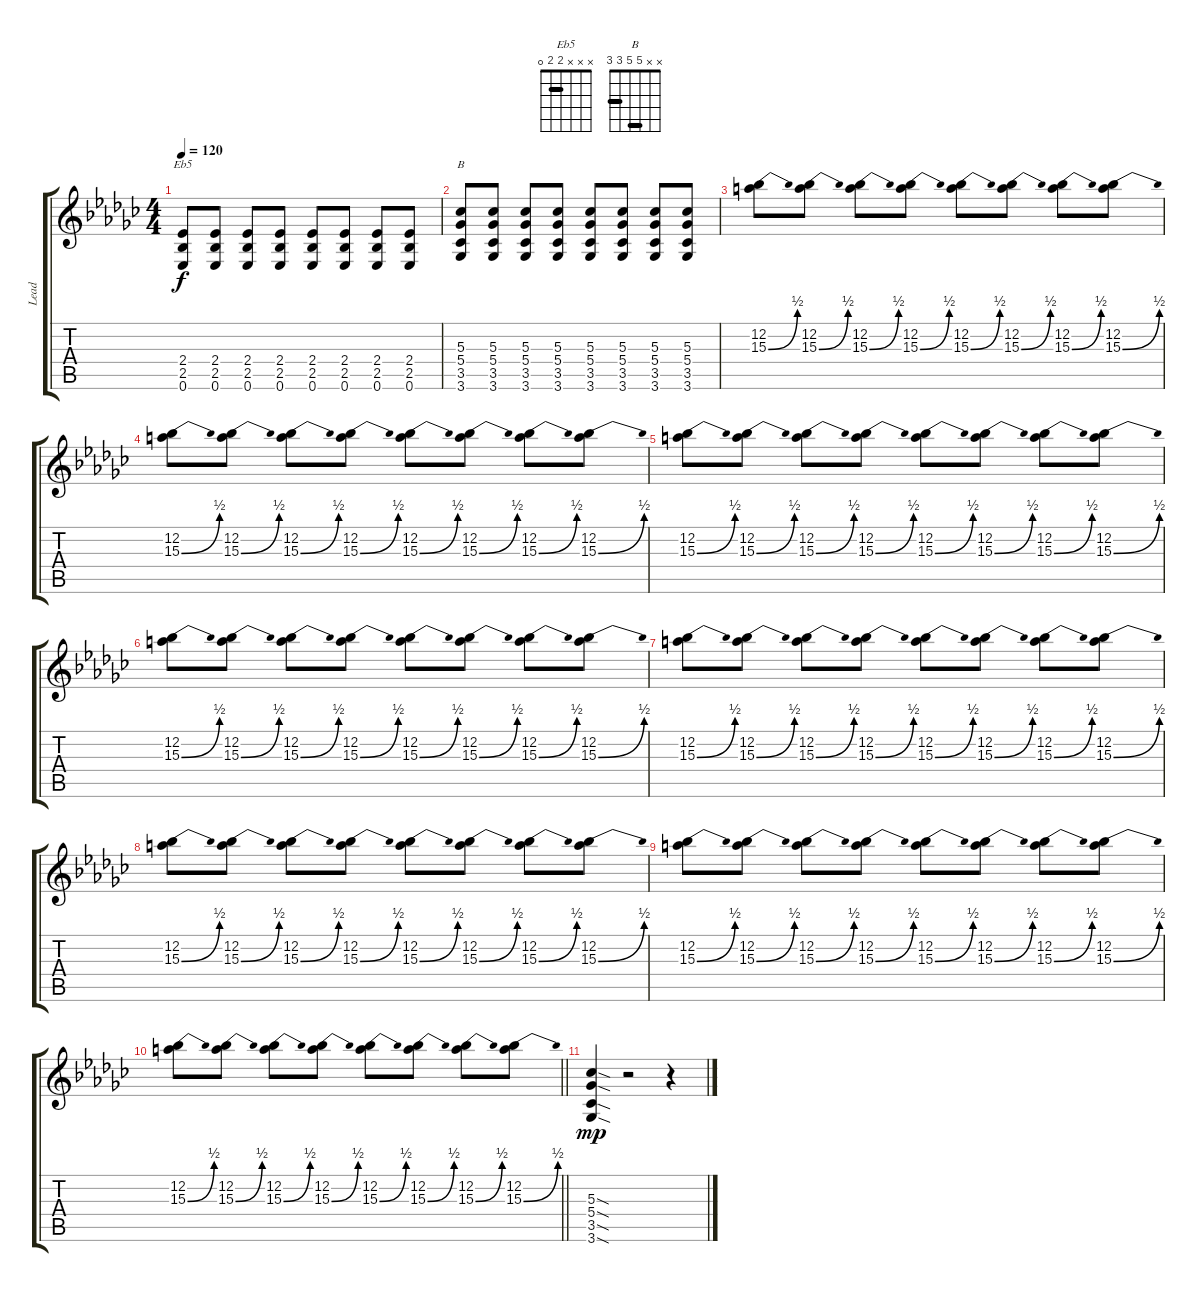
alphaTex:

\track ("Lead" "Lead") {instrument overdrivenguitar}
\staff {score tabs}
\tuning (Eb4 Bb3 Gb3 Db3 Ab2 Eb2) {hide}
\chord ("Eb5" x x x 2 2 0) {barre 2}
\chord ("B" x x 5 5 3 3) {barre (3 5)}
\ts (4 4)
\tempo 120
\clef g2
\ks gb
(2.4 2.5 0.6).8{ch "Eb5" dy f} (2.4 2.5 0.6).8 (2.4 2.5 0.6).8 (2.4 2.5 0.6).8 (2.4 2.5 0.6).8 (2.4 2.5 0.6).8 (2.4 2.5 0.6).8 (2.4 2.5 0.6).8 |
(5.3 5.4 3.5 3.6).8{ch "B"} (5.3 5.4 3.5 3.6).8 (5.3 5.4 3.5 3.6).8 (5.3 5.4 3.5 3.6).8 (5.3 5.4 3.5 3.6).8 (5.3 5.4 3.5 3.6).8 (5.3 5.4 3.5 3.6).8 (5.3 5.4 3.5 3.6).8 |
(12.2 15.3{be (bend 0 0 60 2)}).8 (12.2 15.3{be (bend 0 0 60 2)}).8 (12.2 15.3{be (bend 0 0 60 2)}).8 (12.2 15.3{be (bend 0 0 60 2)}).8 (12.2 15.3{be (bend 0 0 60 2)}).8 (12.2 15.3{be (bend 0 0 60 2)}).8 (12.2 15.3{be (bend 0 0 60 2)}).8 (12.2 15.3{be (bend 0 0 60 2)}).8 |
(12.2 15.3{be (bend 0 0 60 2)}).8 (12.2 15.3{be (bend 0 0 60 2)}).8 (12.2 15.3{be (bend 0 0 60 2)}).8 (12.2 15.3{be (bend 0 0 60 2)}).8 (12.2 15.3{be (bend 0 0 60 2)}).8 (12.2 15.3{be (bend 0 0 60 2)}).8 (12.2 15.3{be (bend 0 0 60 2)}).8 (12.2 15.3{be (bend 0 0 60 2)}).8 |
(12.2 15.3{be (bend 0 0 60 2)}).8 (12.2 15.3{be (bend 0 0 60 2)}).8 (12.2 15.3{be (bend 0 0 60 2)}).8 (12.2 15.3{be (bend 0 0 60 2)}).8 (12.2 15.3{be (bend 0 0 60 2)}).8 (12.2 15.3{be (bend 0 0 60 2)}).8 (12.2 15.3{be (bend 0 0 60 2)}).8 (12.2 15.3{be (bend 0 0 60 2)}).8 |
(12.2 15.3{be (bend 0 0 60 2)}).8 (12.2 15.3{be (bend 0 0 60 2)}).8 (12.2 15.3{be (bend 0 0 60 2)}).8 (12.2 15.3{be (bend 0 0 60 2)}).8 (12.2 15.3{be (bend 0 0 60 2)}).8 (12.2 15.3{be (bend 0 0 60 2)}).8 (12.2 15.3{be (bend 0 0 60 2)}).8 (12.2 15.3{be (bend 0 0 60 2)}).8 |
(12.2 15.3{be (bend 0 0 60 2)}).8 (12.2 15.3{be (bend 0 0 60 2)}).8 (12.2 15.3{be (bend 0 0 60 2)}).8 (12.2 15.3{be (bend 0 0 60 2)}).8 (12.2 15.3{be (bend 0 0 60 2)}).8 (12.2 15.3{be (bend 0 0 60 2)}).8 (12.2 15.3{be (bend 0 0 60 2)}).8 (12.2 15.3{be (bend 0 0 60 2)}).8 |
(12.2 15.3{be (bend 0 0 60 2)}).8 (12.2 15.3{be (bend 0 0 60 2)}).8 (12.2 15.3{be (bend 0 0 60 2)}).8 (12.2 15.3{be (bend 0 0 60 2)}).8 (12.2 15.3{be (bend 0 0 60 2)}).8 (12.2 15.3{be (bend 0 0 60 2)}).8 (12.2 15.3{be (bend 0 0 60 2)}).8 (12.2 15.3{be (bend 0 0 60 2)}).8 |
(12.2 15.3{be (bend 0 0 60 2)}).8 (12.2 15.3{be (bend 0 0 60 2)}).8 (12.2 15.3{be (bend 0 0 60 2)}).8 (12.2 15.3{be (bend 0 0 60 2)}).8 (12.2 15.3{be (bend 0 0 60 2)}).8 (12.2 15.3{be (bend 0 0 60 2)}).8 (12.2 15.3{be (bend 0 0 60 2)}).8 (12.2 15.3{be (bend 0 0 60 2)}).8 |
\barLineRight lightlight
(12.2 15.3{be (bend 0 0 60 2)}).8 (12.2 15.3{be (bend 0 0 60 2)}).8 (12.2 15.3{be (bend 0 0 60 2)}).8 (12.2 15.3{be (bend 0 0 60 2)}).8 (12.2 15.3{be (bend 0 0 60 2)}).8 (12.2 15.3{be (bend 0 0 60 2)}).8 (12.2 15.3{be (bend 0 0 60 2)}).8 (12.2 15.3{be (bend 0 0 60 2)}).8 |
(5.3{sod} 5.4{sod} 3.5{sod} 3.6{sod}).4{dy mp} r.2 r.4
